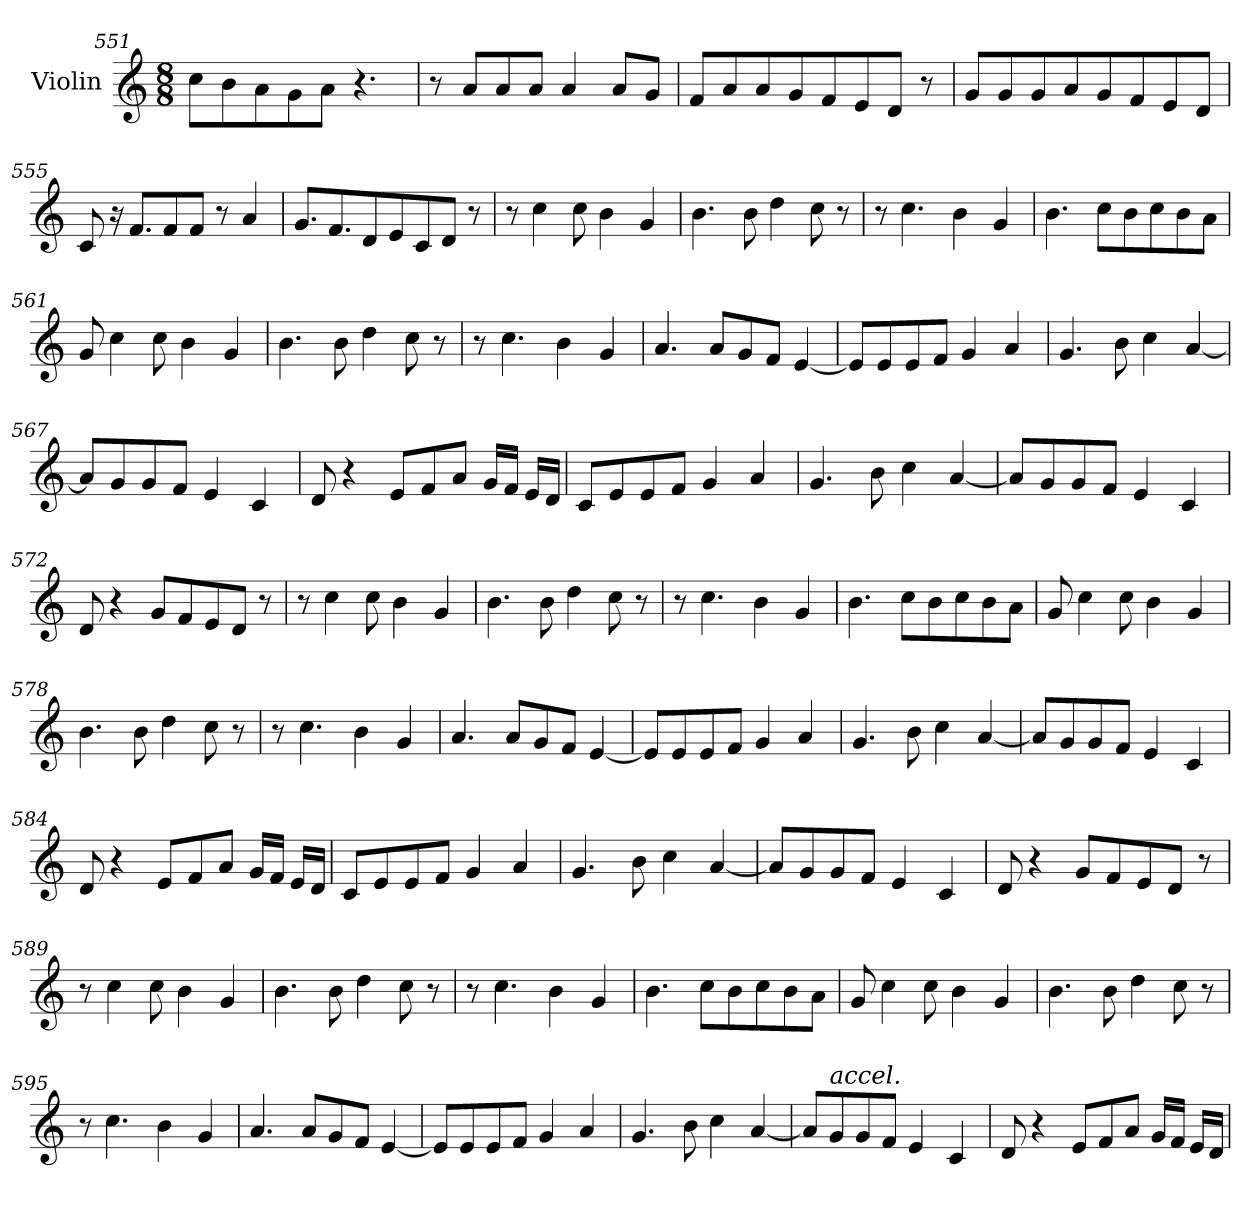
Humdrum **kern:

**kern
*part1
*staff1
*I"Violin
!!LO:LB:g=z
*clefG2
*k[]
*M8/8
=551
8cc\L
8b\
8a\
8g\
8a\J
4.r
=552
8r
8a/L
8a/
8a/J
4a/
8a/L
8g/J
=553
8f/L
8a/
8a/
8g/
8f/
8e/
8d/J
8r
=554
8g/L
8g/
8g/
8a/
8g/
8f/
8e/
8d/J
!!LO:PB:g=z
=555
8c/
16r
8.f/L
8f/
8f/J
8r
4a/
=556
8.g/L
8.f/
8d/
8e/
8c/
8d/J
8r
=557
8r
4cc\
8cc\
4b\
4g/
=558
4.b\
8b\
4dd\
8cc\
8r
=559
8r
4.cc\
4b\
4g/
!!LO:LB:g=z
=560
4.b\
8cc\L
8b\
8cc\
8b\
8a\J
=561
8g/
4cc\
8cc\
4b\
4g/
=562
4.b\
8b\
4dd\
8cc\
8r
=563
8r
4.cc\
4b\
4g/
=564
4.a/
8a/L
8g/
8f/J
[4e/
!!LO:LB:g=z
=565
8e/L]
8e/
8e/
8f/J
4g/
4a/
=566
4.g/
8b\
4cc\
[4a/
=567
8a/L]
8g/
8g/
8f/J
4e/
4c/
=568
8d/
4r
8e/L
8f/
8a/J
16g/LL
16f/JJ
16e/LL
16d/JJ
!!LO:LB:g=z
=569
8c/L
8e/
8e/
8f/J
4g/
4a/
=570
4.g/
8b\
4cc\
[4a/
=571
8a/L]
8g/
8g/
8f/J
4e/
4c/
=572
8d/
4r
8g/L
8f/
8e/
8d/J
8r
=573
8r
4cc\
8cc\
4b\
4g/
!!LO:LB:g=z
=574
4.b\
8b\
4dd\
8cc\
8r
=575
8r
4.cc\
4b\
4g/
=576
4.b\
8cc\L
8b\
8cc\
8b\
8a\J
=577
8g/
4cc\
8cc\
4b\
4g/
=578
4.b\
8b\
4dd\
8cc\
8r
!!LO:LB:g=z
=579
8r
4.cc\
4b\
4g/
=580
4.a/
8a/L
8g/
8f/J
[4e/
=581
8e/L]
8e/
8e/
8f/J
4g/
4a/
=582
4.g/
8b\
4cc\
[4a/
=583
8a/L]
8g/
8g/
8f/J
4e/
4c/
!!LO:LB:g=z
=584
8d/
4r
8e/L
8f/
8a/J
16g/LL
16f/JJ
16e/LL
16d/JJ
=585
8c/L
8e/
8e/
8f/J
4g/
4a/
=586
4.g/
8b\
4cc\
[4a/
=587
8a/L]
8g/
8g/
8f/J
4e/
4c/
!!LO:LB:g=z
=588
8d/
4r
8g/L
8f/
8e/
8d/J
8r
=589
8r
4cc\
8cc\
4b\
4g/
=590
4.b\
8b\
4dd\
8cc\
8r
=591
8r
4.cc\
4b\
4g/
=592
4.b\
8cc\L
8b\
8cc\
8b\
8a\J
!!LO:PB:g=z
=593
8g/
4cc\
8cc\
4b\
4g/
=594
4.b\
8b\
4dd\
8cc\
8r
=595
8r
4.cc\
4b\
4g/
=596
4.a/
8a/L
8g/
8f/J
[4e/
=597
8e/L]
8e/
8e/
8f/J
4g/
4a/
!!LO:LB:g=z
=598
4.g/
8b\
4cc\
[4a/
=599
8a/L]
!LO:TX:a:i:t=accel.
8g/
8g/
8f/J
4e/
4c/
=600
8d/
4r
8e/L
8f/
8a/J
16g/LL
16f/JJ
16e/LL
16d/JJ
=
*-
